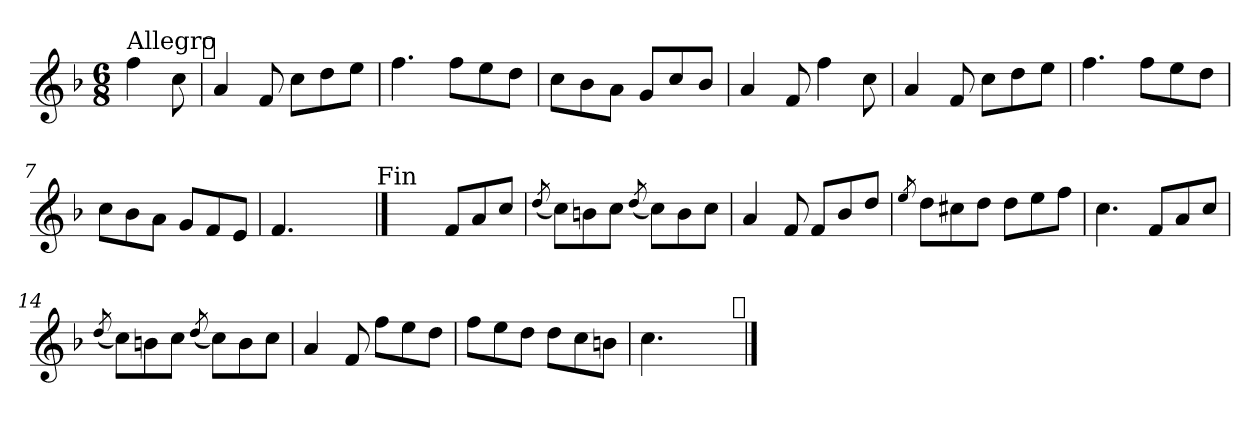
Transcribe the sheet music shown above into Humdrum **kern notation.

**kern
*part1
*staff1
*clefG2
*k[b-]
*F:
*M6/8
=
!LO:TX:a:t=Allegro
4ff\
8cc\
!LO:TX:a:t=𝄋
=1
4a/
8f/
8cc\L
8dd\
8ee\J
=2
4.ff\
8ff\L
8ee\
8dd\J
=3
8cc\L
8b-\
8a\J
8g/L
8cc/
8b-/J
=4
4a/
8f/
4ff\
8cc\
=5
4a/
8f/
8cc\L
8dd\
8ee\J
!!LO:LB:g=z
=6
4.ff\
8ff\L
8ee\
8dd\J
=7
8cc\L
8b-\
8a\J
8g/L
8f/
8e/J
=8
4.f/
4.ryy
!LO:TX:a:t=Fin
==9
4.ryy
8f/L
8a/
8cc/J
=10
(<8qdd/
8cc\L)
8bn\
8cc\J
(<8qdd/
8cc\L)
8b\
8cc\J
=11
4a/
8f/
8f/L
8b-/
8dd/J
!!LO:LB:g=z
=12
8qee/
8dd\L
8cc#X\
8dd\J
8dd\L
8ee\
8ff\J
=13
4.cc\
8f/L
8a/
8cc/J
=14
(<8qdd/
8cc\L)
8bn\
8cc\J
(<8qdd/
8cc\L)
8b\
8cc\J
=15
4a/
8f/
8ff\L
8ee\
8dd\J
=16
8ff\L
8ee\
8dd\J
8dd\L
8cc\
8bn\J
=17
4.cc\
4.ryy
!LO:TX:a:t=𝄋
==
*-
